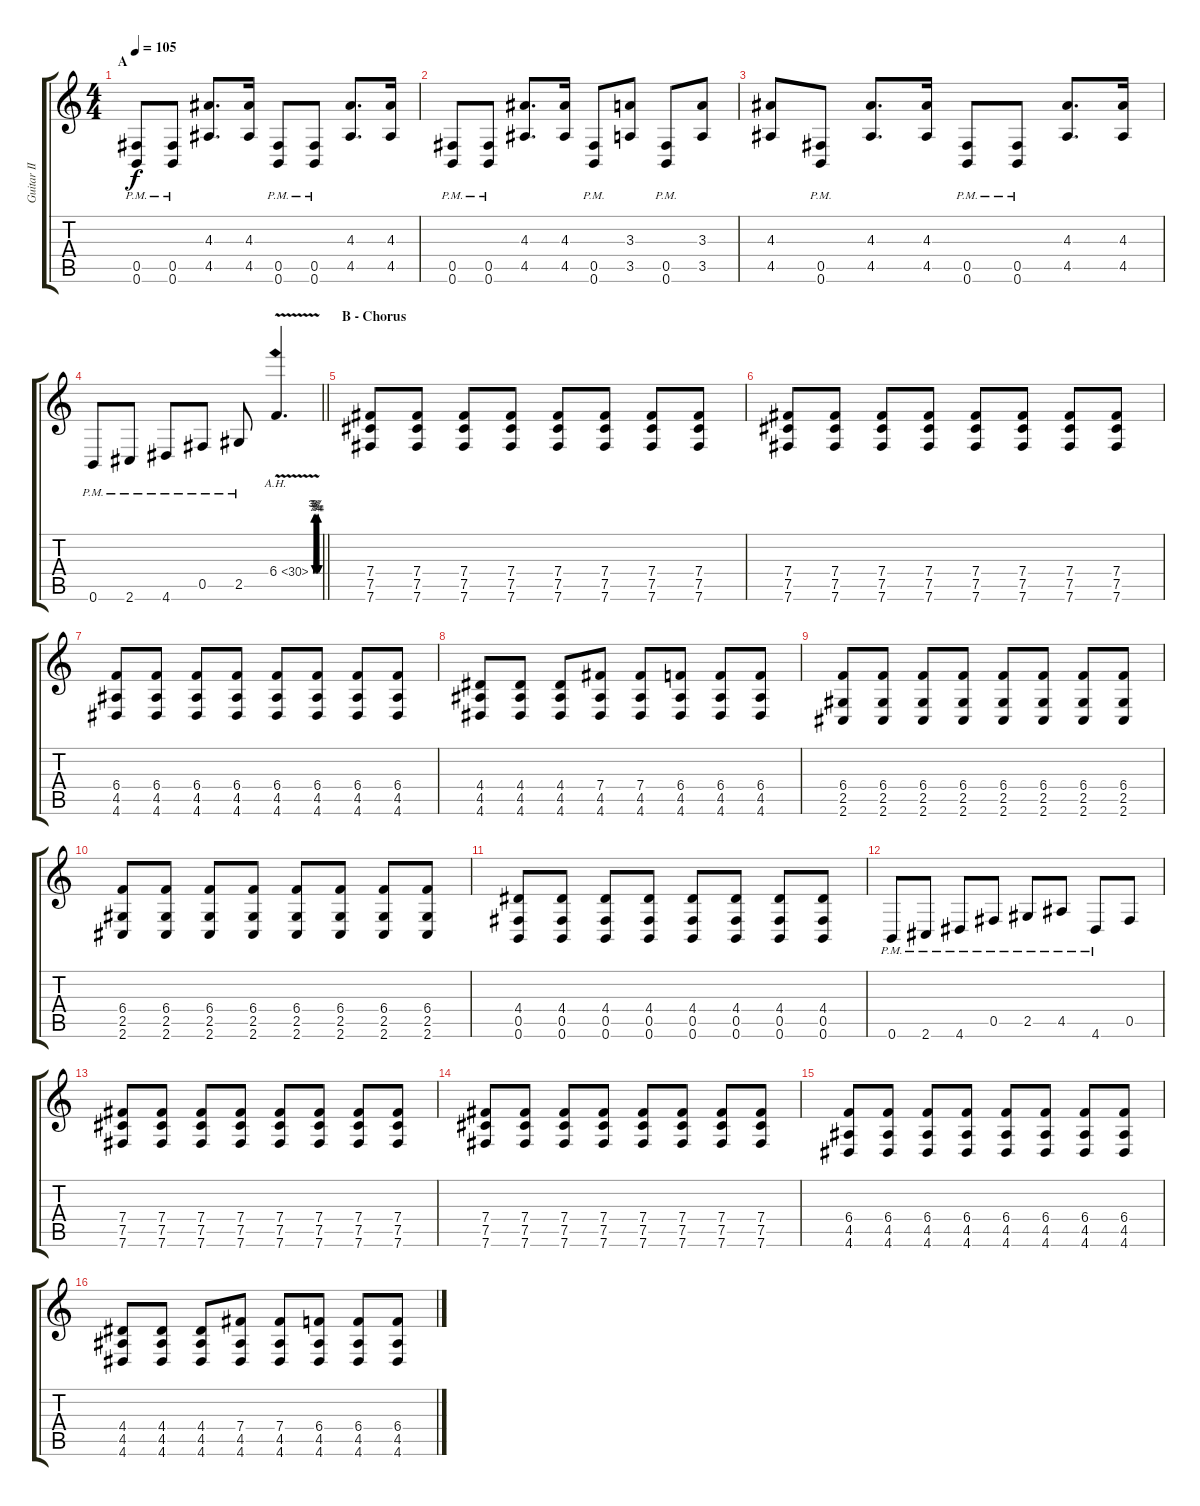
\track ("Guitar II" "Guitar II") {instrument distortionguitar}
\staff {score tabs}
\tuning (Eb4 B3 Gb3 B2 Gb2 B1) {hide}
\ts (4 4)
\section ("" "A")
\tempo 105
\clef g2
\ks c
(0.5{pm} 0.6{pm}).8{dy f} (0.5{pm} 0.6{pm}).8 (4.3 4.5).8{d} (4.3 4.5).16 (0.5{pm} 0.6{pm}).8 (0.5{pm} 0.6{pm}).8 (4.3 4.5).8{d} (4.3 4.5).16 |
(0.5{pm} 0.6{pm}).8 (0.5{pm} 0.6{pm}).8 (4.3 4.5).8{d} (4.3 4.5).16 (0.5{pm} 0.6{pm}).8 (3.3 3.5).8 (0.5{pm} 0.6{pm}).8 (3.3 3.5).8 |
(4.3 4.5).8 (0.5{pm} 0.6{pm}).8 (4.3 4.5).8{d} (4.3 4.5).16 (0.5{pm} 0.6{pm}).8 (0.5{pm} 0.6{pm}).8 (4.3 4.5).8{d} (4.3 4.5).16 |
\barLineRight lightlight
0.6{pm}.8 2.6{pm}.8 4.6{pm}.8 0.5{pm}.8 2.5{pm}.8 6.4{be (custom 0 0 9 3 15 0 23 3 30 0 38 3 45 0 51 3 60 0) ah 24 v}.4{d} |
\section ("" "B - Chorus")
(7.4 7.5 7.6).8 (7.4 7.5 7.6).8 (7.4 7.5 7.6).8 (7.4 7.5 7.6).8 (7.4 7.5 7.6).8 (7.4 7.5 7.6).8 (7.4 7.5 7.6).8 (7.4 7.5 7.6).8 |
(7.4 7.5 7.6).8 (7.4 7.5 7.6).8 (7.4 7.5 7.6).8 (7.4 7.5 7.6).8 (7.4 7.5 7.6).8 (7.4 7.5 7.6).8 (7.4 7.5 7.6).8 (7.4 7.5 7.6).8 |
(6.4 4.5 4.6).8 (6.4 4.5 4.6).8 (6.4 4.5 4.6).8 (6.4 4.5 4.6).8 (6.4 4.5 4.6).8 (6.4 4.5 4.6).8 (6.4 4.5 4.6).8 (6.4 4.5 4.6).8 |
(4.4 4.5 4.6).8 (4.4 4.5 4.6).8 (4.4 4.5 4.6).8 (7.4 4.5 4.6).8 (7.4 4.5 4.6).8 (6.4 4.5 4.6).8 (6.4 4.5 4.6).8 (6.4 4.5 4.6).8 |
(6.4 2.5 2.6).8 (6.4 2.5 2.6).8 (6.4 2.5 2.6).8 (6.4 2.5 2.6).8 (6.4 2.5 2.6).8 (6.4 2.5 2.6).8 (6.4 2.5 2.6).8 (6.4 2.5 2.6).8 |
(6.4 2.5 2.6).8 (6.4 2.5 2.6).8 (6.4 2.5 2.6).8 (6.4 2.5 2.6).8 (6.4 2.5 2.6).8 (6.4 2.5 2.6).8 (6.4 2.5 2.6).8 (6.4 2.5 2.6).8 |
(4.4 0.5 0.6).8 (4.4 0.5 0.6).8 (4.4 0.5 0.6).8 (4.4 0.5 0.6).8 (4.4 0.5 0.6).8 (4.4 0.5 0.6).8 (4.4 0.5 0.6).8 (4.4 0.5 0.6).8 |
0.6{pm}.8 2.6{pm}.8 4.6{pm}.8 0.5{pm}.8 2.5{pm}.8 4.5{pm}.8 4.6{pm}.8 0.5.8 |
(7.4 7.5 7.6).8 (7.4 7.5 7.6).8 (7.4 7.5 7.6).8 (7.4 7.5 7.6).8 (7.4 7.5 7.6).8 (7.4 7.5 7.6).8 (7.4 7.5 7.6).8 (7.4 7.5 7.6).8 |
(7.4 7.5 7.6).8 (7.4 7.5 7.6).8 (7.4 7.5 7.6).8 (7.4 7.5 7.6).8 (7.4 7.5 7.6).8 (7.4 7.5 7.6).8 (7.4 7.5 7.6).8 (7.4 7.5 7.6).8 |
(6.4 4.5 4.6).8 (6.4 4.5 4.6).8 (6.4 4.5 4.6).8 (6.4 4.5 4.6).8 (6.4 4.5 4.6).8 (6.4 4.5 4.6).8 (6.4 4.5 4.6).8 (6.4 4.5 4.6).8 |
(4.4 4.5 4.6).8 (4.4 4.5 4.6).8 (4.4 4.5 4.6).8 (7.4 4.5 4.6).8 (7.4 4.5 4.6).8 (6.4 4.5 4.6).8 (6.4 4.5 4.6).8 (6.4 4.5 4.6).8
